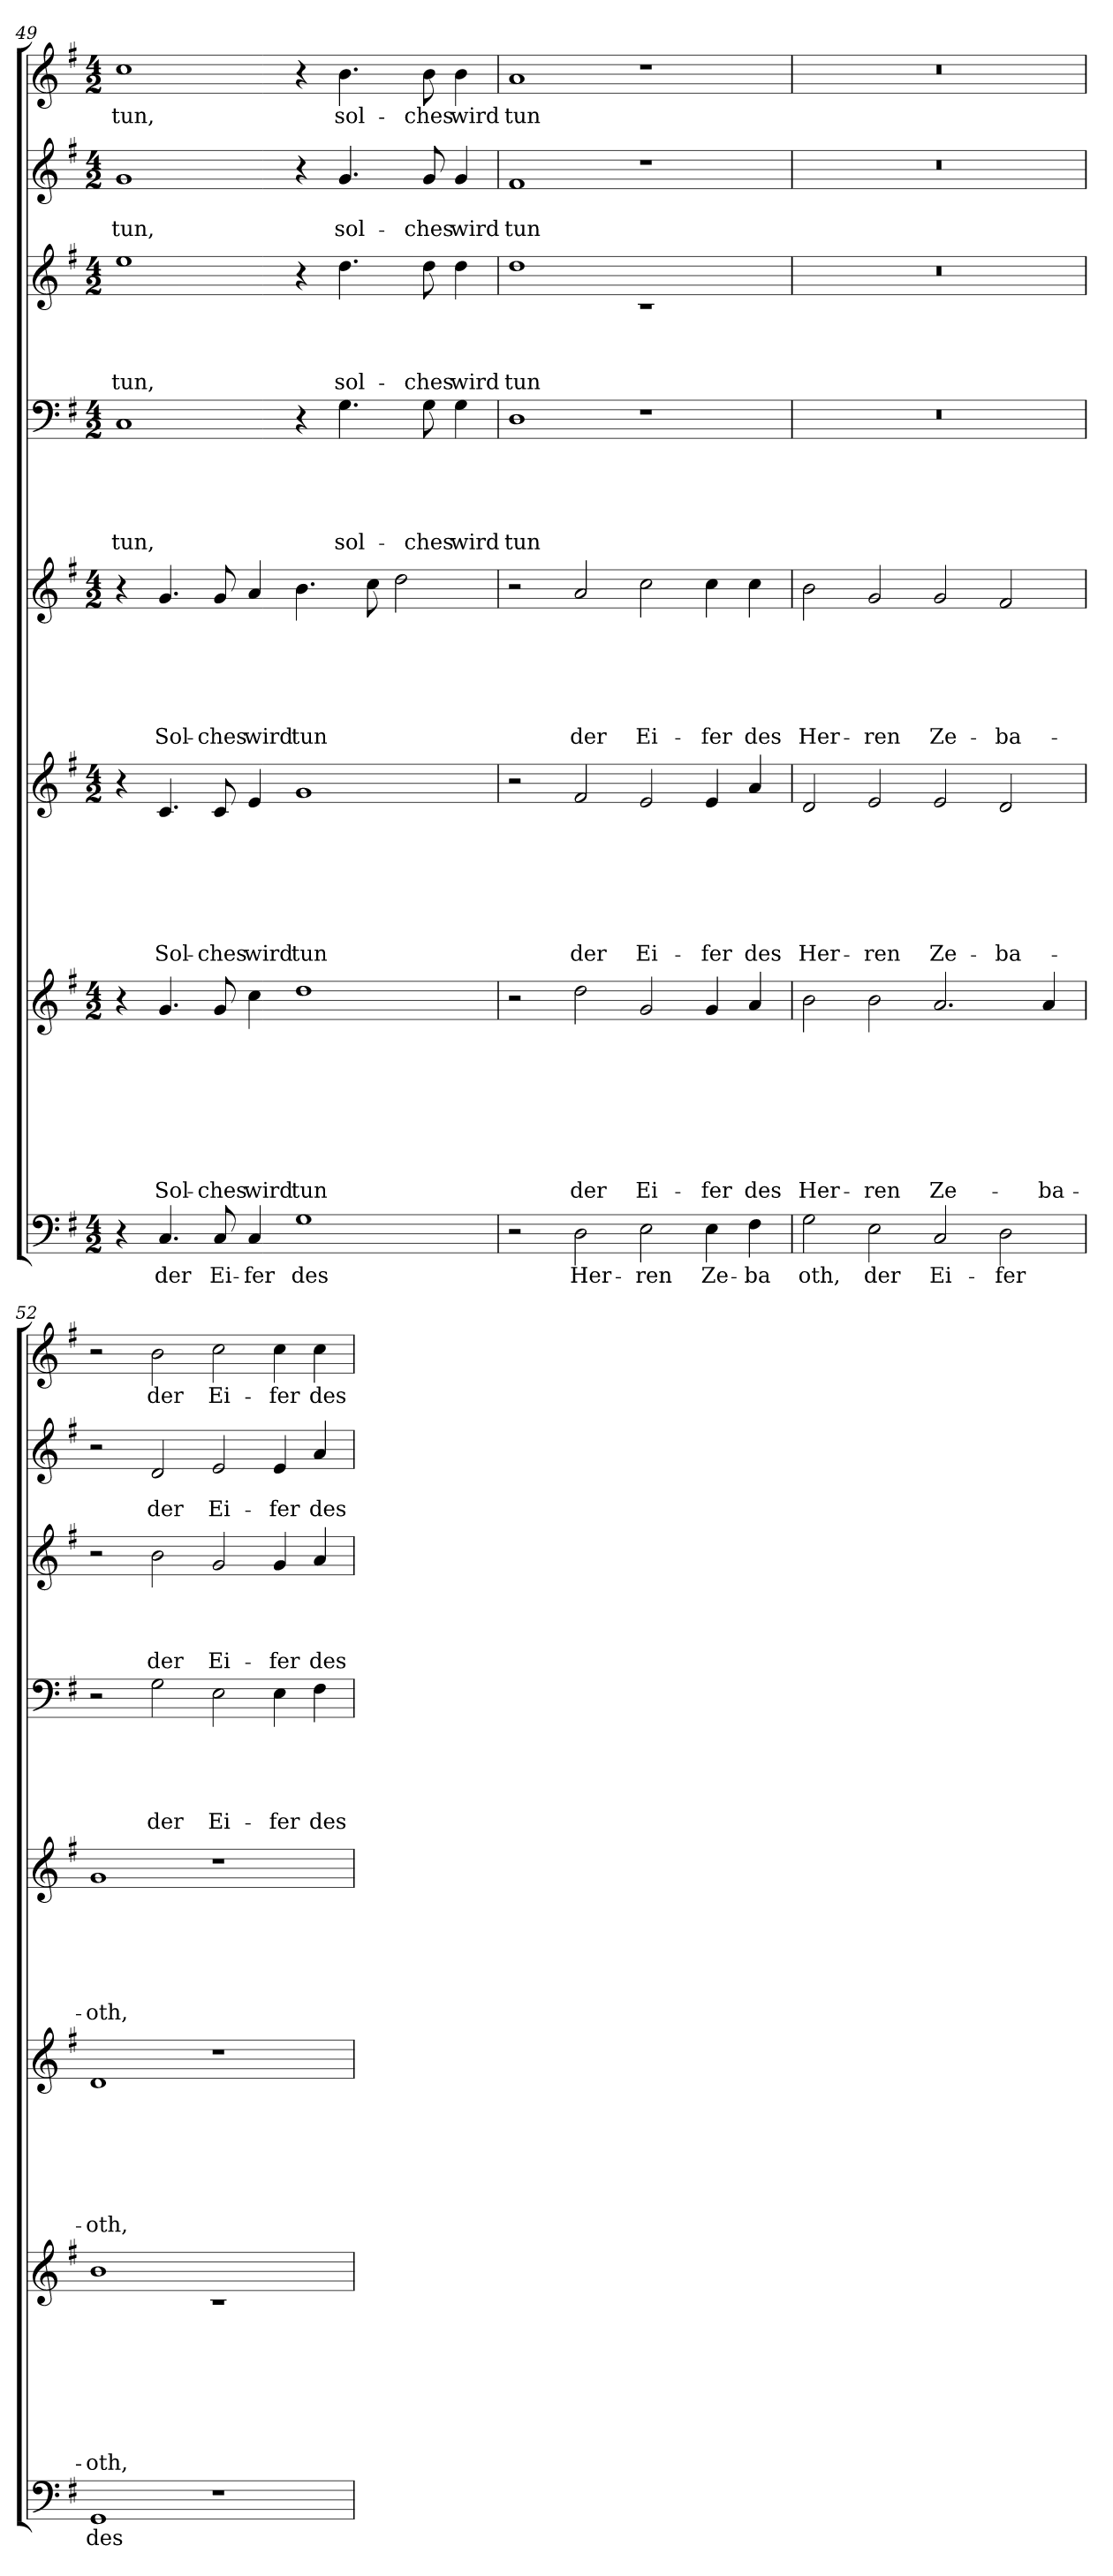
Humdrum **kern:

**kern	**text	**kern	**text	**text	**text	**text	**text	**text	**text	**text	**kern	**text	**text	**text	**text	**text	**text	**text	**kern	**text	**text	**text	**text	**text	**text	**kern	**text	**text	**text	**text	**text	**kern	**text	**text	**text	**text	**kern	**text	**text	**kern	**text
*part8	*part8	*part7	*part7	*part7	*part7	*part7	*part7	*part7	*part7	*part7	*part6	*part6	*part6	*part6	*part6	*part6	*part6	*part6	*part5	*part5	*part5	*part5	*part5	*part5	*part5	*part4	*part4	*part4	*part4	*part4	*part4	*part3	*part3	*part3	*part3	*part3	*part2	*part2	*part2	*part1	*part1
*staff8	*staff8	*staff7	*staff7	*staff7	*staff7	*staff7	*staff7	*staff7	*staff7	*staff7	*staff6	*staff6	*staff6	*staff6	*staff6	*staff6	*staff6	*staff6	*staff5	*staff5	*staff5	*staff5	*staff5	*staff5	*staff5	*staff4	*staff4	*staff4	*staff4	*staff4	*staff4	*staff3	*staff3	*staff3	*staff3	*staff3	*staff2	*staff2	*staff2	*staff1	*staff1
!!LO:PB:g=z
*clefF4	*	*clefG2	*	*	*	*	*	*	*	*	*clefG2	*	*	*	*	*	*	*	*clefG2	*	*	*	*	*	*	*clefF4	*	*	*	*	*	*clefG2	*	*	*	*	*clefG2	*	*	*clefG2	*
*	*	*ITrd7c12	*	*	*	*	*	*	*	*	*	*	*	*	*	*	*	*	*	*	*	*	*	*	*	*	*	*	*	*	*	*ITrd7c12	*	*	*	*	*	*	*	*	*
*k[f#]	*	*k[f#]	*	*	*	*	*	*	*	*	*k[f#]	*	*	*	*	*	*	*	*k[f#]	*	*	*	*	*	*	*k[f#]	*	*	*	*	*	*k[f#]	*	*	*	*	*k[f#]	*	*	*k[f#]	*
*G:	*	*G:	*	*	*	*	*	*	*	*	*G:	*	*	*	*	*	*	*	*G:	*	*	*	*	*	*	*G:	*	*	*	*	*	*G:	*	*	*	*	*G:	*	*	*G:	*
*M4/2	*	*M4/2	*	*	*	*	*	*	*	*	*M4/2	*	*	*	*	*	*	*	*M4/2	*	*	*	*	*	*	*M4/2	*	*	*	*	*	*M4/2	*	*	*	*	*M4/2	*	*	*M4/2	*
=49	=49	=49	=49	=49	=49	=49	=49	=49	=49	=49	=49	=49	=49	=49	=49	=49	=49	=49	=49	=49	=49	=49	=49	=49	=49	=49	=49	=49	=49	=49	=49	=49	=49	=49	=49	=49	=49	=49	=49	=49	=49
!	!	!	!	!	!	!	!	!	!	!	!	!	!	!	!	!	!	!	!	!	!	!	!	!	!	!	!	!	!	!	!LO:LY:b	!	!	!	!	!LO:LY:b	!	!	!LO:LY:b	!	!LO:LY:b
4r	.	4r	.	.	.	.	.	.	.	.	4r	.	.	.	.	.	.	.	4r	.	.	.	.	.	.	1C	.	.	.	.	tun,	1e	.	.	.	tun,	1g	.	tun,	1cc	tun,
!	!LO:LY:b	!	!	!	!	!	!	!	!	!LO:LY:b	!	!	!	!	!	!	!	!LO:LY:b	!	!	!	!	!	!	!LO:LY:b	!	!	!	!	!	!	!	!	!	!	!	!	!	!	!	!
4.C/	der	4.G/	.	.	.	.	.	.	.	Sol-	4.c/	.	.	.	.	.	.	Sol-	4.g/	.	.	.	.	.	Sol-	.	.	.	.	.	.	.	.	.	.	.	.	.	.	.	.
!	!LO:LY:b	!	!	!	!	!	!	!	!	!LO:LY:b	!	!	!	!	!	!	!	!LO:LY:b	!	!	!	!	!	!	!LO:LY:b	!	!	!	!	!	!	!	!	!	!	!	!	!	!	!	!
8C/	Ei-	8G/	.	.	.	.	.	.	.	-ches	8c/	.	.	.	.	.	.	-ches	8g/	.	.	.	.	.	-ches	.	.	.	.	.	.	.	.	.	.	.	.	.	.	.	.
!	!LO:LY:b	!	!	!	!	!	!	!	!	!LO:LY:b	!	!	!	!	!	!	!	!LO:LY:b	!	!	!	!	!	!	!LO:LY:b	!	!	!	!	!	!	!	!	!	!	!	!	!	!	!	!
4C/	-fer	4c\	.	.	.	.	.	.	.	wird	4e/	.	.	.	.	.	.	wird	4a/	.	.	.	.	.	wird	.	.	.	.	.	.	.	.	.	.	.	.	.	.	.	.
!	!LO:LY:b	!	!	!	!	!	!	!	!	!LO:LY:b	!	!	!	!	!	!	!	!LO:LY:b	!	!	!	!	!	!	!LO:LY:b	!	!	!	!	!	!	!	!	!	!	!	!	!	!	!	!
1G	des	1d	.	.	.	.	.	.	.	tun	1g	.	.	.	.	.	.	tun	4.b\	.	.	.	.	.	tun	4r	.	.	.	.	.	4r	.	.	.	.	4r	.	.	4r	.
!	!	!	!	!	!	!	!	!	!	!	!	!	!	!	!	!	!	!	!	!	!	!	!	!	!	!	!	!	!	!	!LO:LY:b	!	!	!	!	!LO:LY:b	!	!	!LO:LY:b	!	!LO:LY:b
.	.	.	.	.	.	.	.	.	.	.	.	.	.	.	.	.	.	.	.	.	.	.	.	.	.	4.G\	.	.	.	.	sol-	4.d\	.	.	.	sol-	4.g/	.	sol-	4.b\	sol-
.	.	.	.	.	.	.	.	.	.	.	.	.	.	.	.	.	.	.	8cc\	.	.	.	.	.	.	.	.	.	.	.	.	.	.	.	.	.	.	.	.	.	.
.	.	.	.	.	.	.	.	.	.	.	.	.	.	.	.	.	.	.	2dd\	.	.	.	.	.	.	.	.	.	.	.	.	.	.	.	.	.	.	.	.	.	.
!	!	!	!	!	!	!	!	!	!	!	!	!	!	!	!	!	!	!	!	!	!	!	!	!	!	!	!	!	!	!	!LO:LY:b	!	!	!	!	!LO:LY:b	!	!	!LO:LY:b	!	!LO:LY:b
.	.	.	.	.	.	.	.	.	.	.	.	.	.	.	.	.	.	.	.	.	.	.	.	.	.	8G\	.	.	.	.	-ches	8d\	.	.	.	-ches	8g/	.	-ches	8b\	-ches
!	!	!	!	!	!	!	!	!	!	!	!	!	!	!	!	!	!	!	!	!	!	!	!	!	!	!	!	!	!	!	!LO:LY:b	!	!	!	!	!LO:LY:b	!	!	!LO:LY:b	!	!LO:LY:b
.	.	.	.	.	.	.	.	.	.	.	.	.	.	.	.	.	.	.	.	.	.	.	.	.	.	4G\	.	.	.	.	wird	4d\	.	.	.	wird	4g/	.	wird	4b\	wird
=50	=50	=50	=50	=50	=50	=50	=50	=50	=50	=50	=50	=50	=50	=50	=50	=50	=50	=50	=50	=50	=50	=50	=50	=50	=50	=50	=50	=50	=50	=50	=50	=50	=50	=50	=50	=50	=50	=50	=50	=50	=50
!	!	!	!	!	!	!	!	!	!	!	!	!	!	!	!	!	!	!	!	!	!	!	!	!	!	!	!	!	!	!	!LO:LY:b	!	!	!	!	!LO:LY:b	!	!	!LO:LY:b	!	!LO:LY:b
2r	.	2r	.	.	.	.	.	.	.	.	2r	.	.	.	.	.	.	.	2r	.	.	.	.	.	.	1D	.	.	.	.	tun	1d	.	.	.	tun	1f#	.	tun	1a	tun
!	!LO:LY:b	!	!	!	!	!	!	!	!	!LO:LY:b	!	!	!	!	!	!	!	!LO:LY:b	!	!	!	!	!	!	!LO:LY:b	!	!	!	!	!	!	!	!	!	!	!	!	!	!	!	!
2D\	Her-	2d\	.	.	.	.	.	.	.	der	2f#/	.	.	.	.	.	.	der	2a/	.	.	.	.	.	der	.	.	.	.	.	.	.	.	.	.	.	.	.	.	.	.
!	!LO:LY:b	!	!	!	!	!	!	!	!	!LO:LY:b	!	!	!	!	!	!	!	!LO:LY:b	!	!	!	!	!	!	!LO:LY:b	!	!	!	!	!	!	!	!	!	!	!	!	!	!	!	!
2E\	-ren	2G/	.	.	.	.	.	.	.	Ei-	2e/	.	.	.	.	.	.	Ei-	2cc\	.	.	.	.	.	Ei-	1rF	.	.	.	.	.	1rc	.	.	.	.	1rdd	.	.	1rdd	.
!	!LO:LY:b	!	!	!	!	!	!	!	!	!LO:LY:b	!	!	!	!	!	!	!	!LO:LY:b	!	!	!	!	!	!	!LO:LY:b	!	!	!	!	!	!	!	!	!	!	!	!	!	!	!	!
4E\	Ze-	4G/	.	.	.	.	.	.	.	-fer	4e/	.	.	.	.	.	.	-fer	4cc\	.	.	.	.	.	-fer	.	.	.	.	.	.	.	.	.	.	.	.	.	.	.	.
!	!LO:LY:b	!	!	!	!	!	!	!	!	!LO:LY:b	!	!	!	!	!	!	!	!LO:LY:b	!	!	!	!	!	!	!LO:LY:b	!	!	!	!	!	!	!	!	!	!	!	!	!	!	!	!
4F#\	-ba	4A/	.	.	.	.	.	.	.	des	4a/	.	.	.	.	.	.	des	4cc\	.	.	.	.	.	des	.	.	.	.	.	.	.	.	.	.	.	.	.	.	.	.
=51	=51	=51	=51	=51	=51	=51	=51	=51	=51	=51	=51	=51	=51	=51	=51	=51	=51	=51	=51	=51	=51	=51	=51	=51	=51	=51	=51	=51	=51	=51	=51	=51	=51	=51	=51	=51	=51	=51	=51	=51	=51
!	!LO:LY:b	!	!	!	!	!	!	!	!	!LO:LY:b	!	!	!	!	!	!	!	!LO:LY:b	!	!	!	!	!	!	!LO:LY:b	!LO:N:vis=1	!	!	!	!	!	!LO:N:vis=1	!	!	!	!	!LO:N:vis=1	!	!	!LO:N:vis=1	!
2G\	oth,	2B\	.	.	.	.	.	.	.	Her-	2d/	.	.	.	.	.	.	Her-	2b\	.	.	.	.	.	Her-	0r	.	.	.	.	.	0r	.	.	.	.	0r	.	.	0r	.
!	!LO:LY:b	!	!	!	!	!	!	!	!	!LO:LY:b	!	!	!	!	!	!	!	!LO:LY:b	!	!	!	!	!	!	!LO:LY:b	!	!	!	!	!	!	!	!	!	!	!	!	!	!	!	!
2E\	der	2B\	.	.	.	.	.	.	.	-ren	2e/	.	.	.	.	.	.	-ren	2g/	.	.	.	.	.	-ren	.	.	.	.	.	.	.	.	.	.	.	.	.	.	.	.
!	!LO:LY:b	!	!	!	!	!	!	!	!	!LO:LY:b	!	!	!	!	!	!	!	!LO:LY:b	!	!	!	!	!	!	!LO:LY:b	!	!	!	!	!	!	!	!	!	!	!	!	!	!	!	!
2C/	Ei-	2.A/	.	.	.	.	.	.	.	Ze-	2e/	.	.	.	.	.	.	Ze-	2g/	.	.	.	.	.	Ze-	.	.	.	.	.	.	.	.	.	.	.	.	.	.	.	.
!	!LO:LY:b	!	!	!	!	!	!	!	!	!	!	!	!	!	!	!	!	!LO:LY:b	!	!	!	!	!	!	!LO:LY:b	!	!	!	!	!	!	!	!	!	!	!	!	!	!	!	!
2D\	-fer	.	.	.	.	.	.	.	.	.	2d/	.	.	.	.	.	.	-ba-	2f#/	.	.	.	.	.	-ba-	.	.	.	.	.	.	.	.	.	.	.	.	.	.	.	.
!	!	!	!	!	!	!	!	!	!	!LO:LY:b	!	!	!	!	!	!	!	!	!	!	!	!	!	!	!	!	!	!	!	!	!	!	!	!	!	!	!	!	!	!	!
.	.	4A/	.	.	.	.	.	.	.	-ba-	.	.	.	.	.	.	.	.	.	.	.	.	.	.	.	.	.	.	.	.	.	.	.	.	.	.	.	.	.	.	.
=52	=52	=52	=52	=52	=52	=52	=52	=52	=52	=52	=52	=52	=52	=52	=52	=52	=52	=52	=52	=52	=52	=52	=52	=52	=52	=52	=52	=52	=52	=52	=52	=52	=52	=52	=52	=52	=52	=52	=52	=52	=52
!	!LO:LY:b	!	!	!	!	!	!	!	!	!LO:LY:b	!	!	!	!	!	!	!	!LO:LY:b	!	!	!	!	!	!	!LO:LY:b	!	!	!	!	!	!	!	!	!	!	!	!	!	!	!	!
1GG	des	1B	.	.	.	.	.	.	.	-oth,	1d	.	.	.	.	.	.	-oth,	1g	.	.	.	.	.	-oth,	2r	.	.	.	.	.	2r	.	.	.	.	2r	.	.	2r	.
!	!	!	!	!	!	!	!	!	!	!	!	!	!	!	!	!	!	!	!	!	!	!	!	!	!	!	!	!	!	!	!LO:LY:b	!	!	!	!	!LO:LY:b	!	!	!LO:LY:b	!	!LO:LY:b
.	.	.	.	.	.	.	.	.	.	.	.	.	.	.	.	.	.	.	.	.	.	.	.	.	.	2G\	.	.	.	.	der	2B\	.	.	.	der	2d/	.	der	2b\	der
!	!	!	!	!	!	!	!	!	!	!	!	!	!	!	!	!	!	!	!	!	!	!	!	!	!	!	!	!	!	!	!LO:LY:b	!	!	!	!	!LO:LY:b	!	!	!LO:LY:b	!	!LO:LY:b
1rF	.	1rc	.	.	.	.	.	.	.	.	1rdd	.	.	.	.	.	.	.	1rdd	.	.	.	.	.	.	2E\	.	.	.	.	Ei-	2G/	.	.	.	Ei-	2e/	.	Ei-	2cc\	Ei-
!	!	!	!	!	!	!	!	!	!	!	!	!	!	!	!	!	!	!	!	!	!	!	!	!	!	!	!	!	!	!	!LO:LY:b	!	!	!	!	!LO:LY:b	!	!	!LO:LY:b	!	!LO:LY:b
.	.	.	.	.	.	.	.	.	.	.	.	.	.	.	.	.	.	.	.	.	.	.	.	.	.	4E\	.	.	.	.	-fer	4G/	.	.	.	-fer	4e/	.	-fer	4cc\	-fer
!	!	!	!	!	!	!	!	!	!	!	!	!	!	!	!	!	!	!	!	!	!	!	!	!	!	!	!	!	!	!	!LO:LY:b	!	!	!	!	!LO:LY:b	!	!	!LO:LY:b	!	!LO:LY:b
.	.	.	.	.	.	.	.	.	.	.	.	.	.	.	.	.	.	.	.	.	.	.	.	.	.	4F#\	.	.	.	.	des	4A/	.	.	.	des	4a/	.	des	4cc\	des
=	=	=	=	=	=	=	=	=	=	=	=	=	=	=	=	=	=	=	=	=	=	=	=	=	=	=	=	=	=	=	=	=	=	=	=	=	=	=	=	=	=
*-	*-	*-	*-	*-	*-	*-	*-	*-	*-	*-	*-	*-	*-	*-	*-	*-	*-	*-	*-	*-	*-	*-	*-	*-	*-	*-	*-	*-	*-	*-	*-	*-	*-	*-	*-	*-	*-	*-	*-	*-	*-
